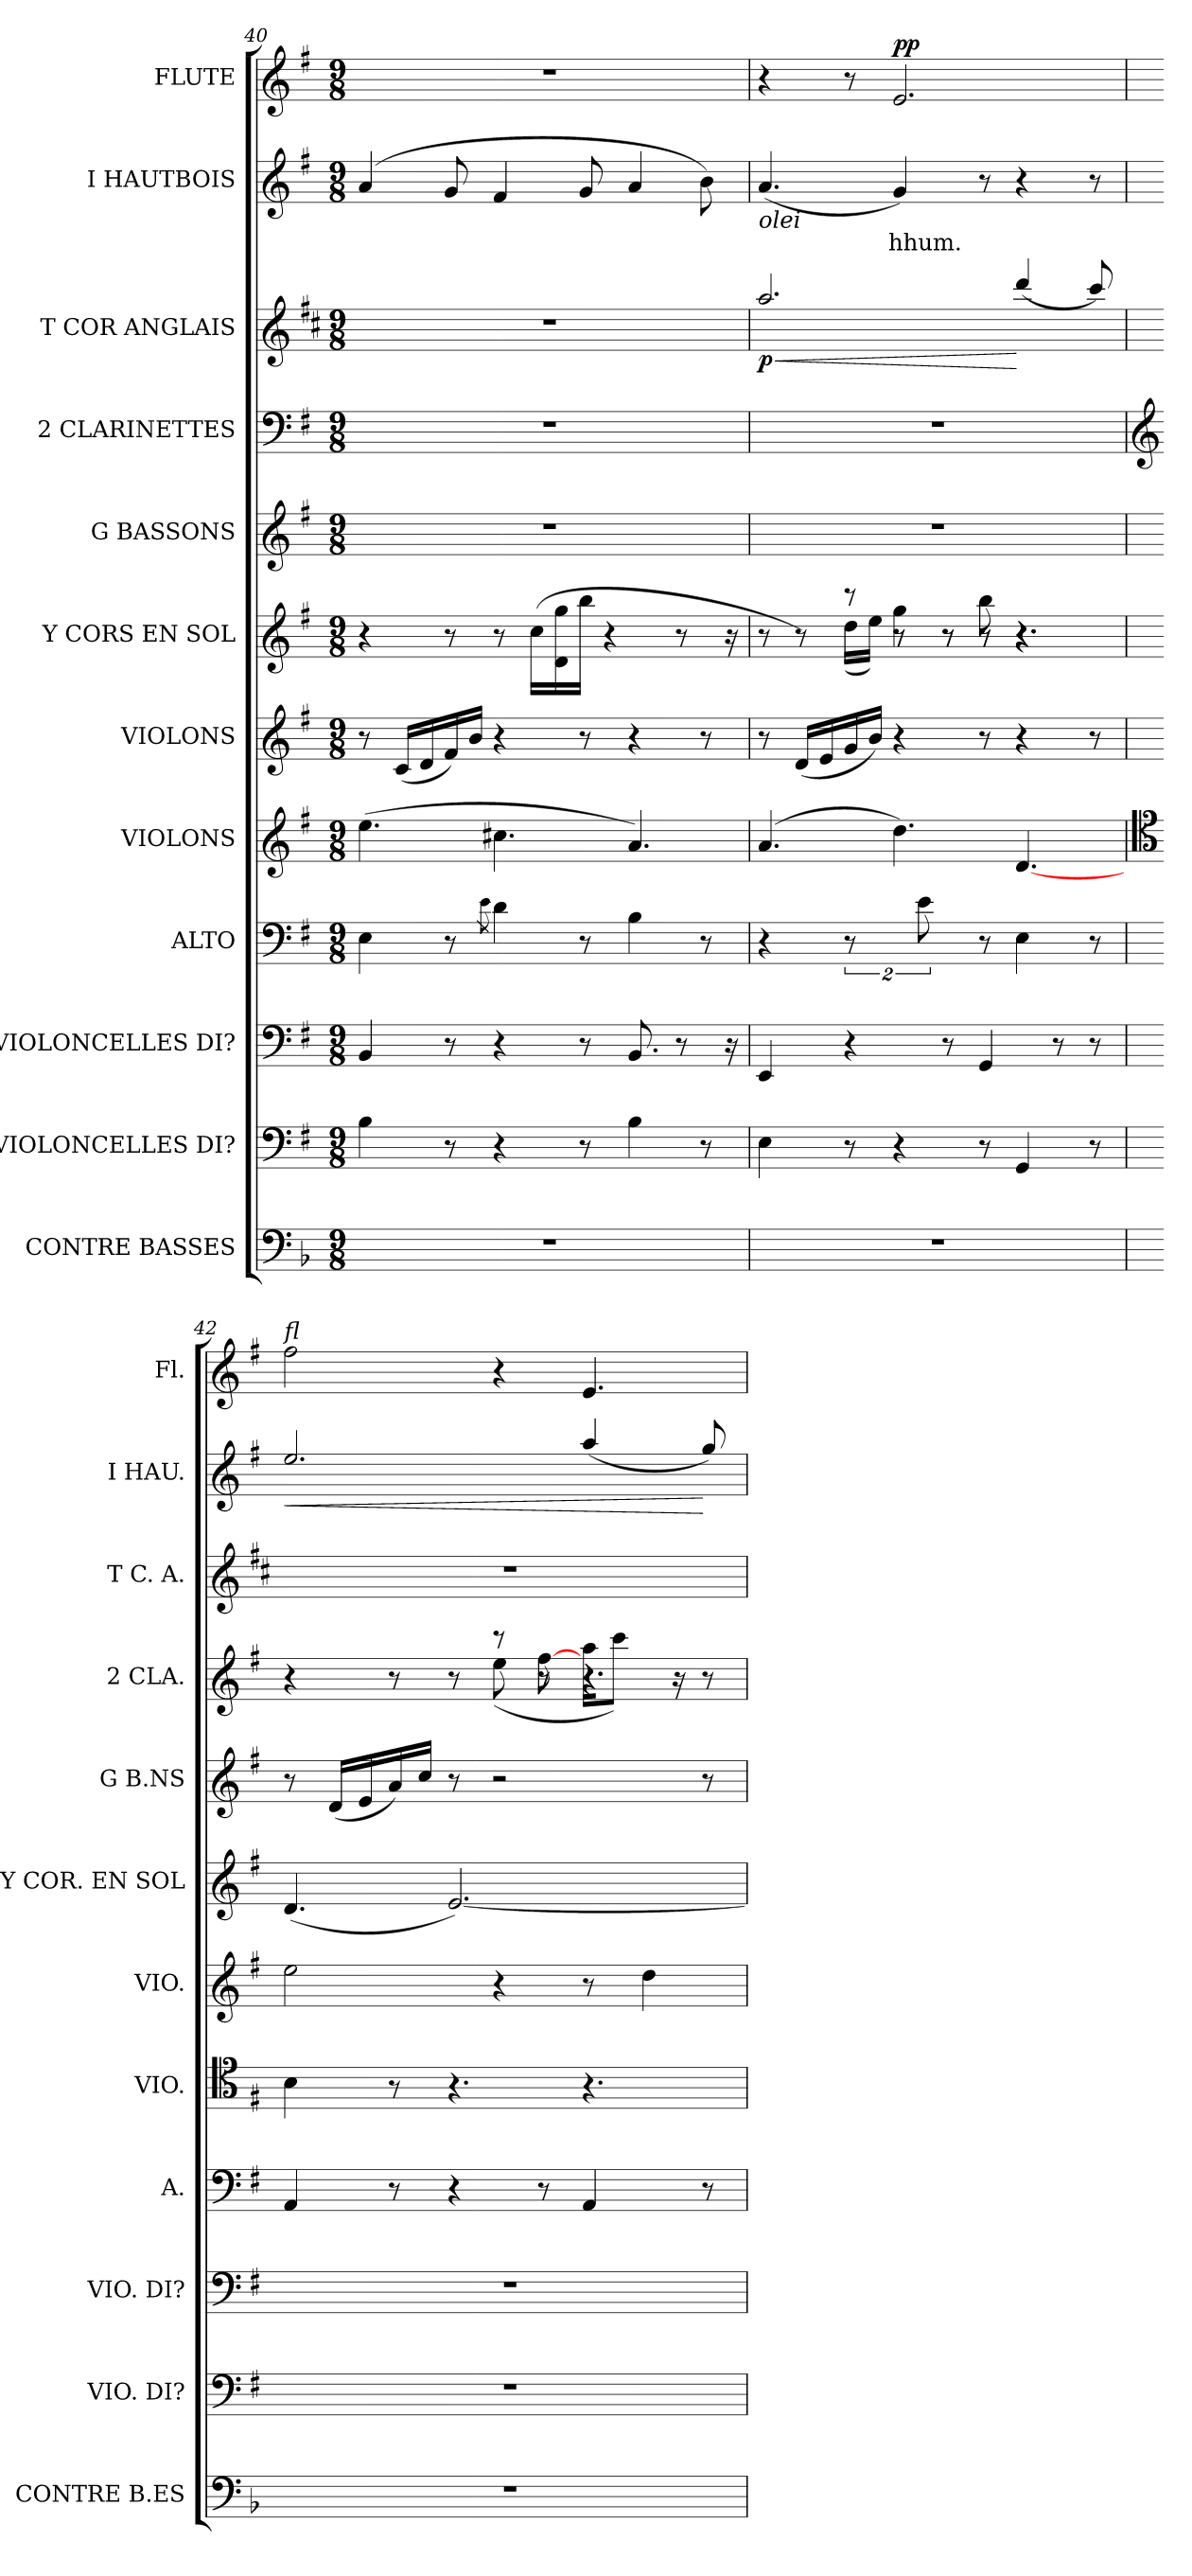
**kern	**kern	**kern	**kern	**kern	**kern	**text	**kern	**kern	**kern	**kern	**dynam	**kern	**text	**dynam	**kern	**text	**dynam
*part12	*part11	*part10	*part9	*part8	*part7	*part7	*part6	*part5	*part4	*part3	*part3	*part2	*part2	*part2	*part1	*part1	*part1
*staff12	*staff11	*staff10	*staff9	*staff8	*staff7	*staff7	*staff6	*staff5	*staff4	*staff3	*staff3	*staff2	*staff2	*staff2	*staff1	*staff1	*staff1
*I"CONTRE BASSES	*I"VIOLONCELLES DI?	*I"VIOLONCELLES DI?	*I"ALTO	*I"VIOLONS	*I"VIOLONS	*	*I"Y CORS EN SOL	*I"G BASSONS	*I"2 CLARINETTES	*I"T COR ANGLAIS	*	*I"I HAUTBOIS	*	*	*I"FLUTE	*	*
*I'CONTRE B.ES	*I'VIO. DI?	*I'VIO. DI?	*I'A.	*I'VIO.	*I'VIO.	*	*I'Y COR. EN SOL	*I'G B.NS	*I'2 CLA.	*I'T C. A.	*	*I'I HAU.	*	*	*I'Fl.	*	*
*clefF4	*clefF4	*clefF4	*clefF4	*clefG2	*clefG2	*	*clefG2	*clefG2	*clefF4	*clefG2	*	*clefG2	*	*	*clefG2	*	*
*	*	*	*	*	*	*	*	*	*	*ITrd4c7	*	*	*	*	*	*	*
*k[b-]	*k[f#]	*k[f#]	*k[f#]	*k[f#]	*k[f#]	*	*k[f#]	*k[f#]	*k[f#]	*k[f#]	*	*k[f#]	*	*	*k[f#]	*	*
*F:	*G:	*G:	*G:	*G:	*G:	*	*G:	*G:	*G:	*G:	*	*G:	*	*	*G:	*	*
*M9/8	*M9/8	*M9/8	*M9/8	*M9/8	*M9/8	*	*M9/8	*M9/8	*M9/8	*M9/8	*	*M9/8	*	*	*M9/8	*	*
=40	=40	=40	=40	=40	=40	=40	=40	=40	=40	=40	=40	=40	=40	=40	=40	=40	=40
!LO:N:vis=1	!	!	!	!	!	!	!	!LO:N:vis=1	!LO:N:vis=1	!LO:N:vis=1	!	!	!	!	!LO:N:vis=1	!	!
8%9r	4Bi\	4BBi/	4Ei\	(4.eei\	8r	.	4r	8%9r	8%9r	8%9r	.	(4ai/	.	.	8%9r	.	.
.	.	.	.	.	(16ci/LL	.	.	.	.	.	.	.	.	.	.	.	.
.	.	.	.	.	16di/	.	.	.	.	.	.	.	.	.	.	.	.
.	8r	8r	8r	.	16f#i/)	.	8r	.	.	.	.	8gi/	.	.	.	.	.
.	.	.	.	.	16bi/JJ	.	.	.	.	.	.	.	.	.	.	.	.
.	.	.	8qei\	.	.	.	.	.	.	.	.	.	.	.	.	.	.
.	4r	4r	4di\	4.cc#Xi\	4r	.	8r	.	.	.	.	4f#i/	.	.	.	.	.
.	.	.	.	.	.	.	(16cci\LL	.	.	.	.	.	.	.	.	.	.
.	.	.	.	.	.	.	16di\ 16ggi	.	.	.	.	.	.	.	.	.	.
.	8r	8r	8r	.	8r	.	16bbi\JJ	.	.	.	.	8gi/	.	.	.	.	.
.	.	.	.	.	.	.	4r	.	.	.	.	.	.	.	.	.	.
.	4Bi\	8.BBi/	4Bi\	4.ai/)	4r	.	.	.	.	.	.	4ai/	.	.	.	.	.
.	.	8r	.	.	.	.	8r	.	.	.	.	.	.	.	.	.	.
.	8r	.	8r	.	8r	.	.	.	.	.	.	8bi\)	.	.	.	.	.
.	.	16r	.	.	.	.	16r	.	.	.	.	.	.	.	.	.	.
=41	=41	=41	=41	=41	=41	=41	=41	=41	=41	=41	=41	=41	=41	=41	=41	=41	=41
!	!	!	!	!	!	!	!	!	!	!	!	!LO:TX:b:i:t=olei	!	!	!	!	!
!LO:N:vis=1	!	!	!	!	!	!	!	!LO:N:vis=1	!LO:N:vis=1	!	!LO:HP:b	!	!	!	!	!	!
*	*	*	*	*	*	*	*^	*	*	*	*	*	*	*	*	*	*
*	*	*	*	*	*	*	*	*^	*	*	*	*	*	*	*	*	*	*
8%9r	4Ei\	4EEi/	4r	(4.ai/	8r	.	8r	8ryy	4.ryy	8%9r	8%9r	2.ddi/	< p	(4.ai/	.	.	4r	.	.
.	.	.	.	.	(16di/LL	.	8r)	8ryy	.	.	.	.	.	.	.	.	.	.	.
.	.	.	.	.	16ei/	.	.	.	.	.	.	.	.	.	.	.	.	.	.
.	8r	4r	16%3r	.	16gi/	.	8r	(16ddi\LL	.	.	.	.	.	.	.	.	8r	.	.
.	.	.	.	.	16bi/JJ)	.	.	16eei\JJ)	.	.	.	.	.	.	.	.	.	.	.
!	!	!	!	!	!	!	!	!	!	!	!	!	!	!	!LO:LY:b:color=#000000	!	!	!	!
.	4r	.	.	4.ddi\)	4r	.	8r	8r	4ggi\	.	.	.	.	4gi/)	hhum.	.	2.ei/	.	pp
.	.	.	16%3ei\	.	.	.	.	.	.	.	.	.	.	.	.	.	.	.	.
.	.	8r	.	.	.	.	8r	8r	.	.	.	.	.	.	.	.	.	.	.
.	8r	4GGi/	8r	.	8r	.	8r	8bbi\	8r	.	.	.	.	8r	.	.	.	.	.
.	4GGi/	.	4Ei\	[<4.di/	4r	.	4.r	4.r	4.r	.	.	(4ggi/	[	4r	.	.	.	.	.
.	.	8r	.	.	.	.	.	.	.	.	.	.	.	.	.	.	.	.	.
.	8r	8r	8r	.	8r	.	.	.	.	.	.	8ff#i/)	.	8r	.	.	.	.	.
*	*	*	*	*	*	*	*v	*v	*v	*	*	*	*	*	*	*	*	*	*
!!LO:PB:g=z
=42	=42	=42	=42	=42	=42	=42	=42	=42	=42	=42	=42	=42	=42	=42	=42	=42	=42
*	*	*	*	*clefC4	*	*	*	*	*clefG2	*	*	*	*	*	*	*	*
!	!	!	!	!	!	!	!	!	!	!	!	!	!	!	!LO:TX:a:i:t=fl	!	!
!LO:N:vis=1	!LO:N:vis=1	!LO:N:vis=1	!	!	!	!	!	!	!	!LO:N:vis=1	!	!	!	!LO:HP:b	!	!	!
*	*	*	*	*	*	*	*	*	*^	*	*	*	*	*	*	*	*
*	*	*	*	*	*	*	*	*	*	*^	*	*	*	*	*	*	*	*
8%9r	8%9r	8%9r	4AAi/	4Bi\	2eei\	.	(4.di/	8r	4r	4.ryy	4.ryy	8%9r	.	2.eei/	.	<	2ff#i\	.	.
.	.	.	.	.	.	.	.	(16di/LL	.	.	.	.	.	.	.	.	.	.	.
.	.	.	.	.	.	.	.	16ei/	.	.	.	.	.	.	.	.	.	.	.
.	.	.	8r	8r	.	.	.	16ai/)	8r	.	.	.	.	.	.	.	.	.	.
.	.	.	.	.	.	.	.	16cci/JJ	.	.	.	.	.	.	.	.	.	.	.
.	.	.	4r	4.r	.	.	[<2.ei/)	8r	8r	8ryy	8ryy	.	.	.	.	.	.	.	.
!	!	!	!	!	!	!LO:LY:b:color=#000000	!	!	!	!	!	!	!	!	!	!	!	!	!
!	!	!	!	!	!	!	!	!	!	!	!	!	!	!	!	!	!	!LO:LY:b:color=#000000	!
.	.	.	.	.	4r	ol	.	2r	8r	(8eei\	8ryy	.	.	.	.	.	4r	I	.
.	.	.	8r	.	.	.	.	.	8r	8r	[<8ff#i\	.	.	.	.	.	.	.	.
!	!	!	!	!	!	!LO:LY:b:color=#000000	!	!	!	!	!	!	!	!	!	!	!	!	!
.	.	.	4AAi/	4.r	8r	A.	.	.	4.r	16aai\KL	4.r	.	.	(4aai/	.	.	4.ei/	.	.
.	.	.	.	.	.	.	.	.	.	8ccci\J)	.	.	.	.	.	.	.	.	.
.	.	.	.	.	4ddi\	.	.	.	.	.	.	.	.	.	.	.	.	.	.
.	.	.	.	.	.	.	.	.	.	16r	.	.	.	.	.	.	.	.	.
.	.	.	8r	.	.	.	.	8r	.	8r	.	.	.	8ggi/)	.	[	.	.	.
*	*	*	*	*	*	*	*	*	*v	*v	*v	*	*	*	*	*	*	*	*
=	=	=	=	=	=	=	=	=	=	=	=	=	=	=	=	=	=
*-	*-	*-	*-	*-	*-	*-	*-	*-	*-	*-	*-	*-	*-	*-	*-	*-	*-
